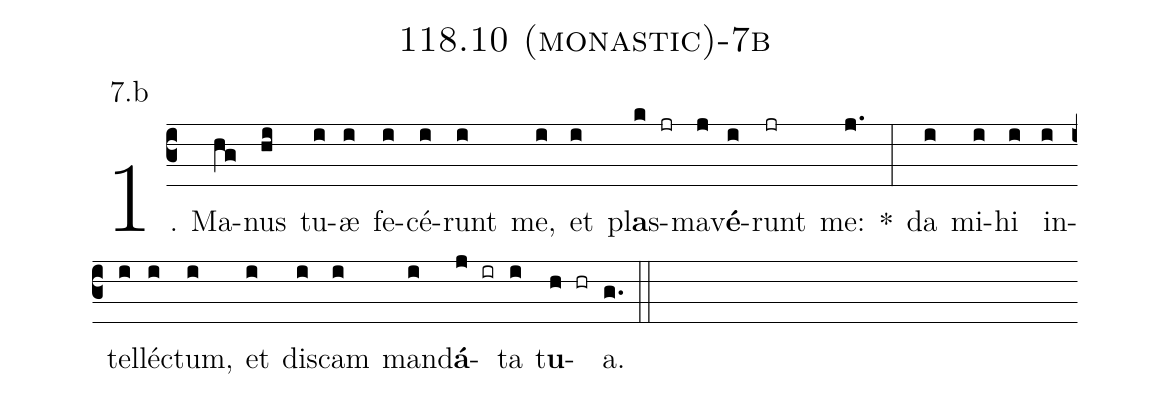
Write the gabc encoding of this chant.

name: 118.10 (monastic)-7b;
annotation: 7.b;
%%
(c3)1. Ma(hg)nus(hi) tu(i)æ(i) fe(i)cé(i)runt(i) me,(i) et(i) pl<b>a</b>s(k jr)ma(j)v<b>é</b>(i)runt(jr) me:(j.) *(:) da(i) mi(i)hi(i) in(i)tel(i)léc(i)tum,(i) et(i) dis(i)cam(i) man(i)d<b>á</b>(j ir)ta(i) t<b>u</b>(h hr)a.(g.) (::)
